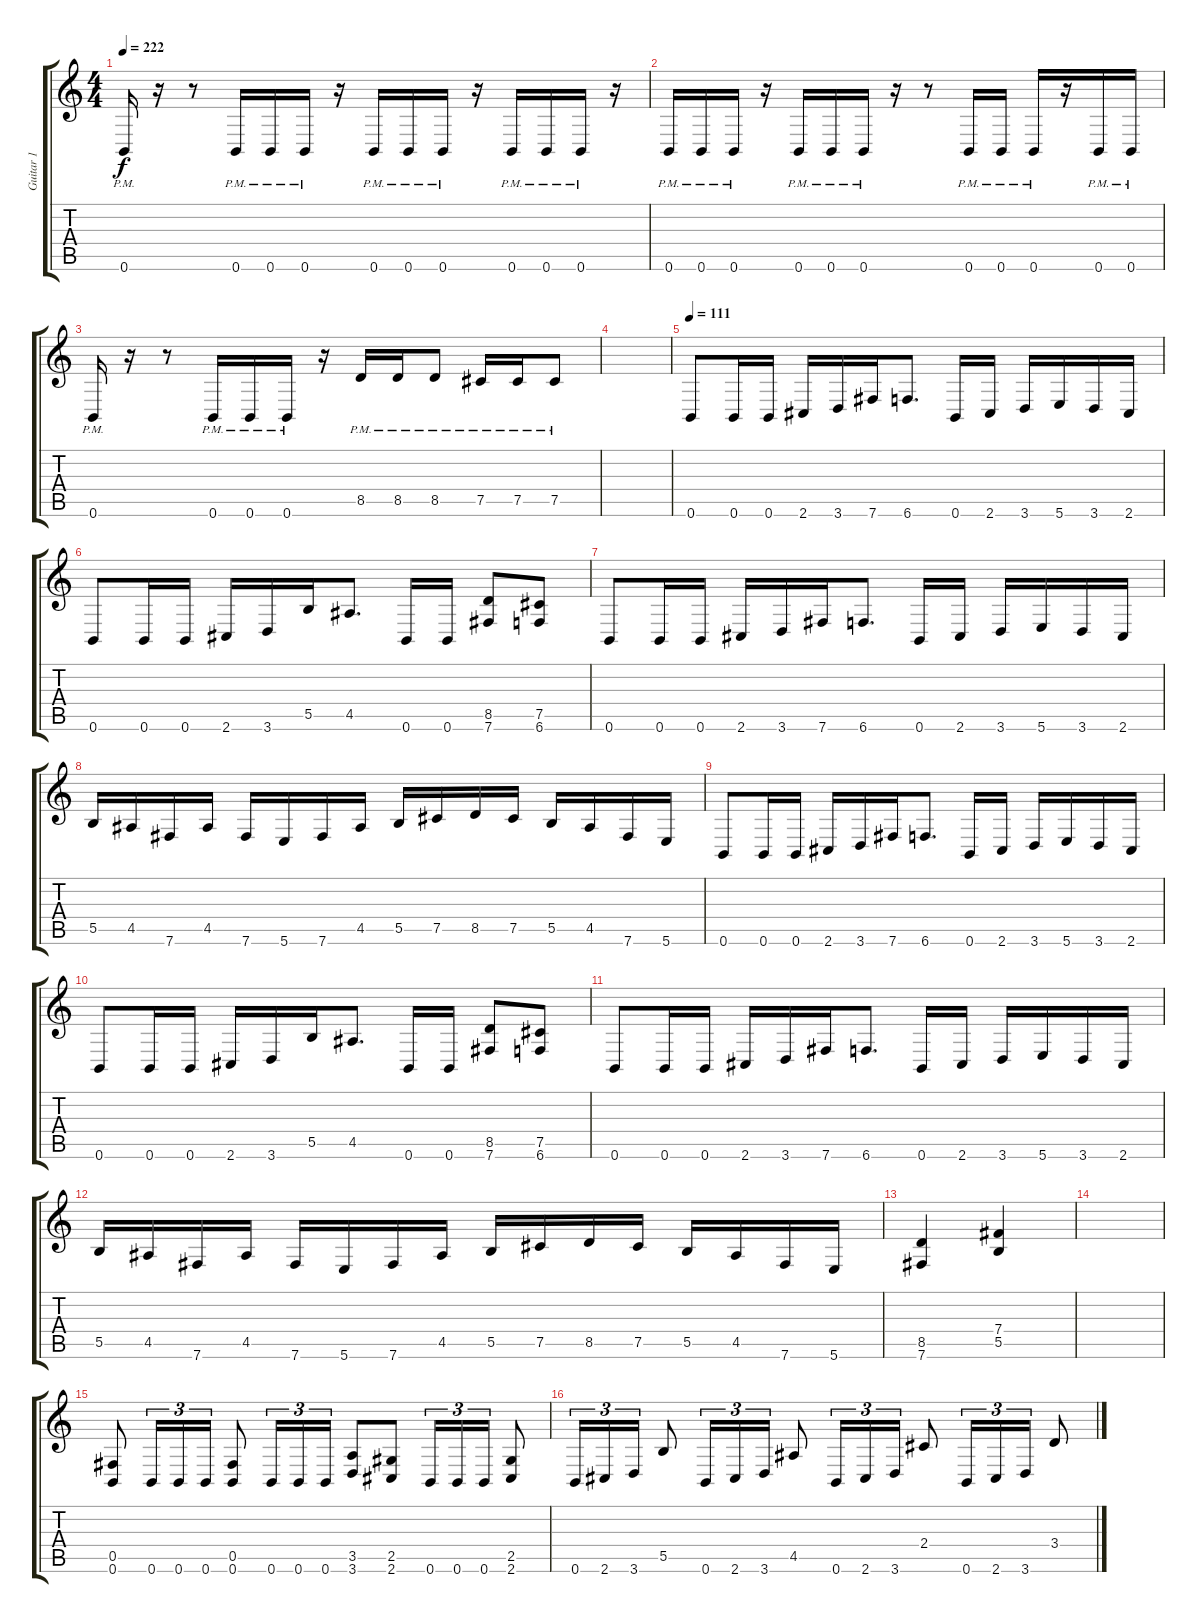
\track ("Guitar 1" "Guitar 1") {instrument distortionguitar}
\staff {score tabs}
\tuning (Db4 Ab3 E3 B2 Gb2 B1) {hide}
\ts (4 4)
\tempo 222
\clef g2
\ks c
0.6{pm}.16{dy f} r.16 r.8 0.6{pm}.16 0.6{pm}.16 0.6{pm}.16 r.16 0.6{pm}.16 0.6{pm}.16 0.6{pm}.16 r.16 0.6{pm}.16 0.6{pm}.16 0.6{pm}.16 r.16 |
0.6{pm}.16 0.6{pm}.16 0.6{pm}.16 r.16 0.6{pm}.16 0.6{pm}.16 0.6{pm}.16 r.16 r.8 0.6{pm}.16 0.6{pm}.16 0.6{pm}.16 r.16 0.6{pm}.16 0.6{pm}.16 |
0.6{pm}.16 r.16 r.8 0.6{pm}.16 0.6{pm}.16 0.6{pm}.16 r.16 8.5{pm}.16 8.5{pm}.16 8.5{pm}.8 7.5{pm}.16 7.5{pm}.16 7.5{pm}.8 |
|
\tempo 111
0.6.8 0.6.16 0.6.16 2.6.16 3.6.16 7.6.16 6.6.8{d} 0.6.16 2.6.16 3.6.16 5.6.16 3.6.16 2.6.16 |
0.6.8 0.6.16 0.6.16 2.6.16 3.6.16 5.5.16 4.5.8{d} 0.6.16 0.6.16 (8.5 7.6).8 (7.5 6.6).8 |
0.6.8 0.6.16 0.6.16 2.6.16 3.6.16 7.6.16 6.6.8{d} 0.6.16 2.6.16 3.6.16 5.6.16 3.6.16 2.6.16 |
5.5.16 4.5.16 7.6.16 4.5.16 7.6.16 5.6.16 7.6.16 4.5.16 5.5.16 7.5.16 8.5.16 7.5.16 5.5.16 4.5.16 7.6.16 5.6.16 |
0.6.8 0.6.16 0.6.16 2.6.16 3.6.16 7.6.16 6.6.8{d} 0.6.16 2.6.16 3.6.16 5.6.16 3.6.16 2.6.16 |
0.6.8 0.6.16 0.6.16 2.6.16 3.6.16 5.5.16 4.5.8{d} 0.6.16 0.6.16 (8.5 7.6).8 (7.5 6.6).8 |
0.6.8 0.6.16 0.6.16 2.6.16 3.6.16 7.6.16 6.6.8{d} 0.6.16 2.6.16 3.6.16 5.6.16 3.6.16 2.6.16 |
5.5.16 4.5.16 7.6.16 4.5.16 7.6.16 5.6.16 7.6.16 4.5.16 5.5.16 7.5.16 8.5.16 7.5.16 5.5.16 4.5.16 7.6.16 5.6.16 |
(8.5 7.6).4 (7.4 5.5).4 |
|
(0.5 0.6).8 0.6.16{tu (3 2)} 0.6.16{tu (3 2)} 0.6.16{tu (3 2)} (0.5 0.6).8 0.6.16{tu (3 2)} 0.6.16{tu (3 2)} 0.6.16{tu (3 2)} (3.5 3.6).8 (2.5 2.6).8 0.6.16{tu (3 2)} 0.6.16{tu (3 2)} 0.6.16{tu (3 2)} (2.5 2.6).8 |
0.6.16{tu (3 2)} 2.6.16{tu (3 2)} 3.6.16{tu (3 2)} 5.5.8 0.6.16{tu (3 2)} 2.6.16{tu (3 2)} 3.6.16{tu (3 2)} 4.5.8 0.6.16{tu (3 2)} 2.6.16{tu (3 2)} 3.6.16{tu (3 2)} 2.4.8 0.6.16{tu (3 2)} 2.6.16{tu (3 2)} 3.6.16{tu (3 2)} 3.4.8
